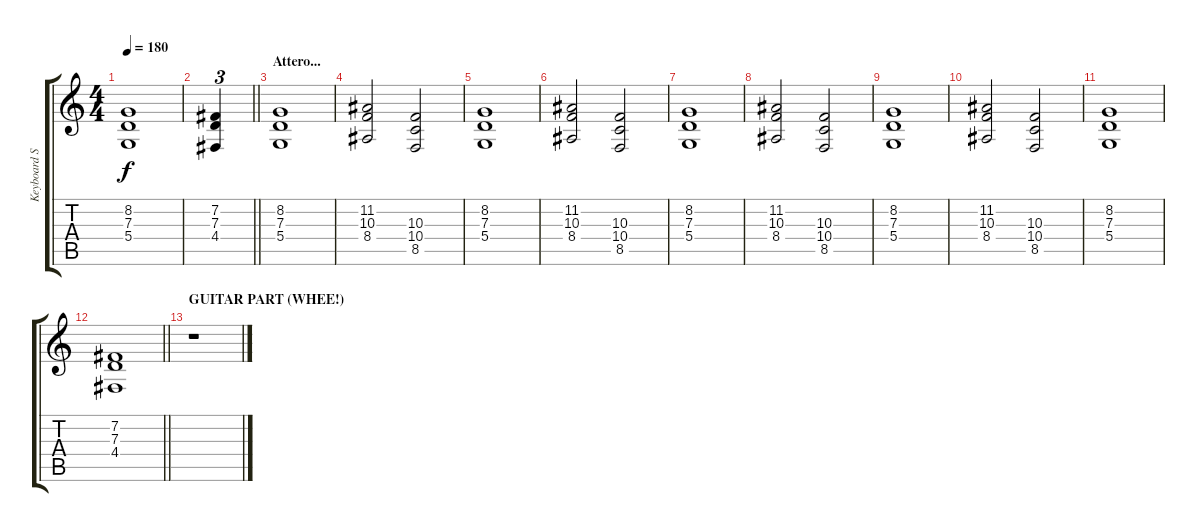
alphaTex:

\track ("Keyboard Strings" "Keyboard S") {instrument stringensemble1}
\staff {score tabs}
\tuning (E4 B3 G3 D3 A2 E2) {hide}
\ts (4 4)
\tempo 180
\clef g2
\ks c
(8.2 7.3 5.4).1{dy f} |
\barLineRight lightlight
(7.2 7.3 4.4).4{tu (3 2)} |
\section ("" "Attero...")
(8.2 7.3 5.4).1 |
(11.2 10.3 8.4).2 (10.3 10.4 8.5).2 |
(8.2 7.3 5.4).1 |
(11.2 10.3 8.4).2 (10.3 10.4 8.5).2 |
(8.2 7.3 5.4).1 |
(11.2 10.3 8.4).2 (10.3 10.4 8.5).2 |
(8.2 7.3 5.4).1 |
(11.2 10.3 8.4).2 (10.3 10.4 8.5).2 |
(8.2 7.3 5.4).1 |
\barLineRight lightlight
(7.2 7.3 4.4).1 |
\section ("" "GUITAR PART (WHEE!)")
r.1{volume 0}
